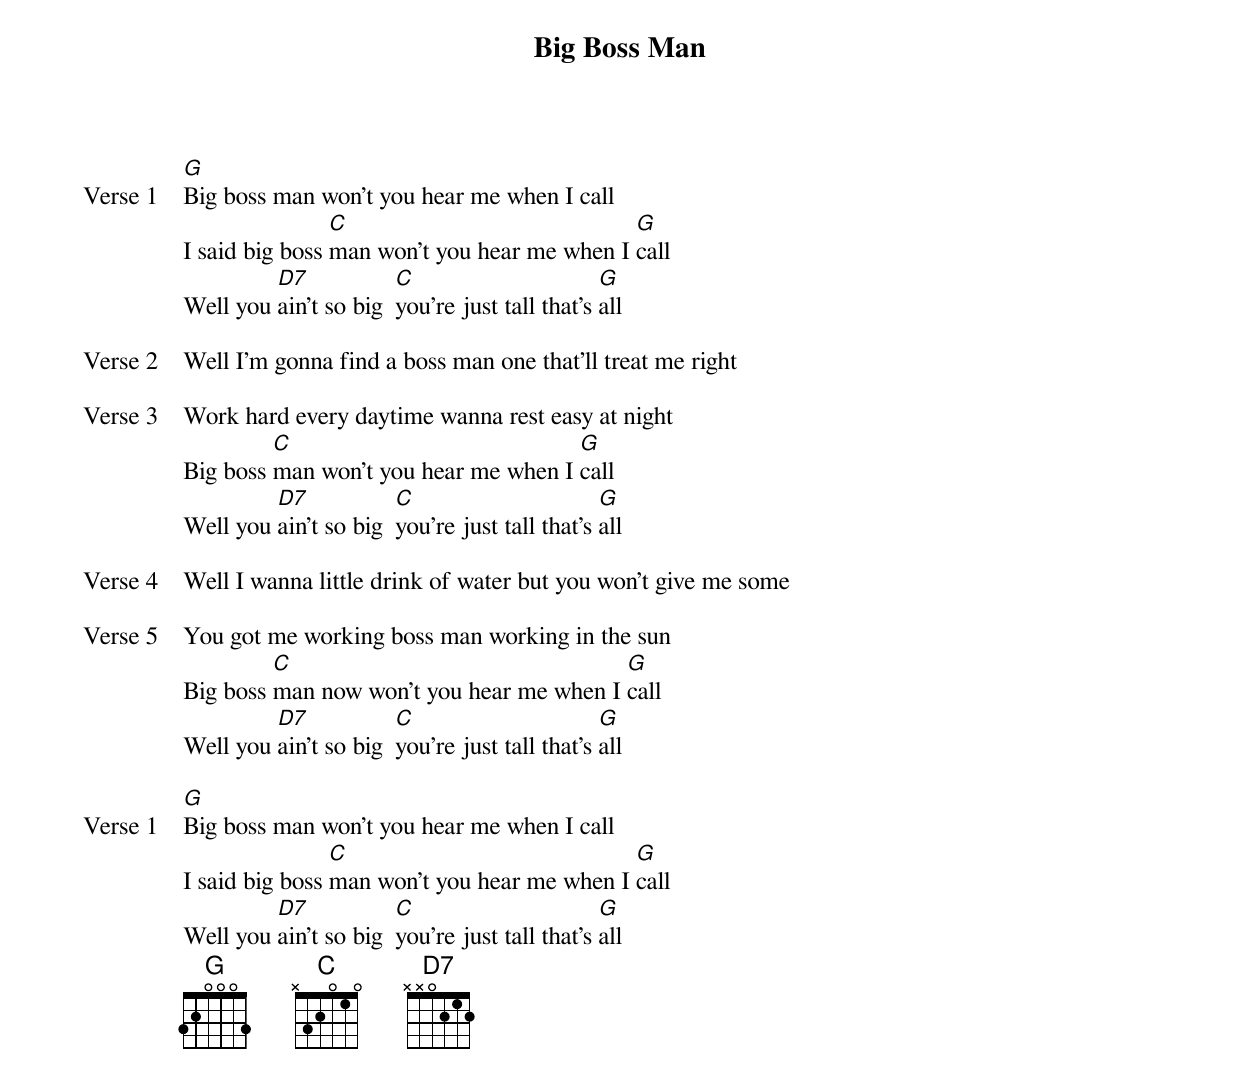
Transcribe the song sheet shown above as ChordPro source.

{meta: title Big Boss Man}
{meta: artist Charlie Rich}
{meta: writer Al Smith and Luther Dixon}

{start_of_verse: Verse 1}
[G]Big boss man won't you hear me when I call
I said big boss [C]man won't you hear me when I [G]call
Well you [D7]ain't so big  [C]you're just tall that's [G]all
{end_of_verse}

{start_of_verse: Verse 2}
Well I'm gonna find a boss man one that’ll treat me right
{end_of_verse}

{start_of_verse: Verse 3}
Work hard every daytime wanna rest easy at night
Big boss [C]man won't you hear me when I [G]call
Well you [D7]ain't so big  [C]you're just tall that's [G]all
{end_of_verse}

{start_of_verse: Verse 4}
Well I wanna little drink of water but you won't give me some
{end_of_verse}

{start_of_verse: Verse 5}
You got me working boss man working in the sun
Big boss [C]man now won't you hear me when I [G]call
Well you [D7]ain't so big  [C]you're just tall that's [G]all
{end_of_verse}

{start_of_verse: Verse 1}
[G]Big boss man won't you hear me when I call
I said big boss [C]man won't you hear me when I [G]call
Well you [D7]ain't so big  [C]you're just tall that's [G]all
{end_of_verse}
